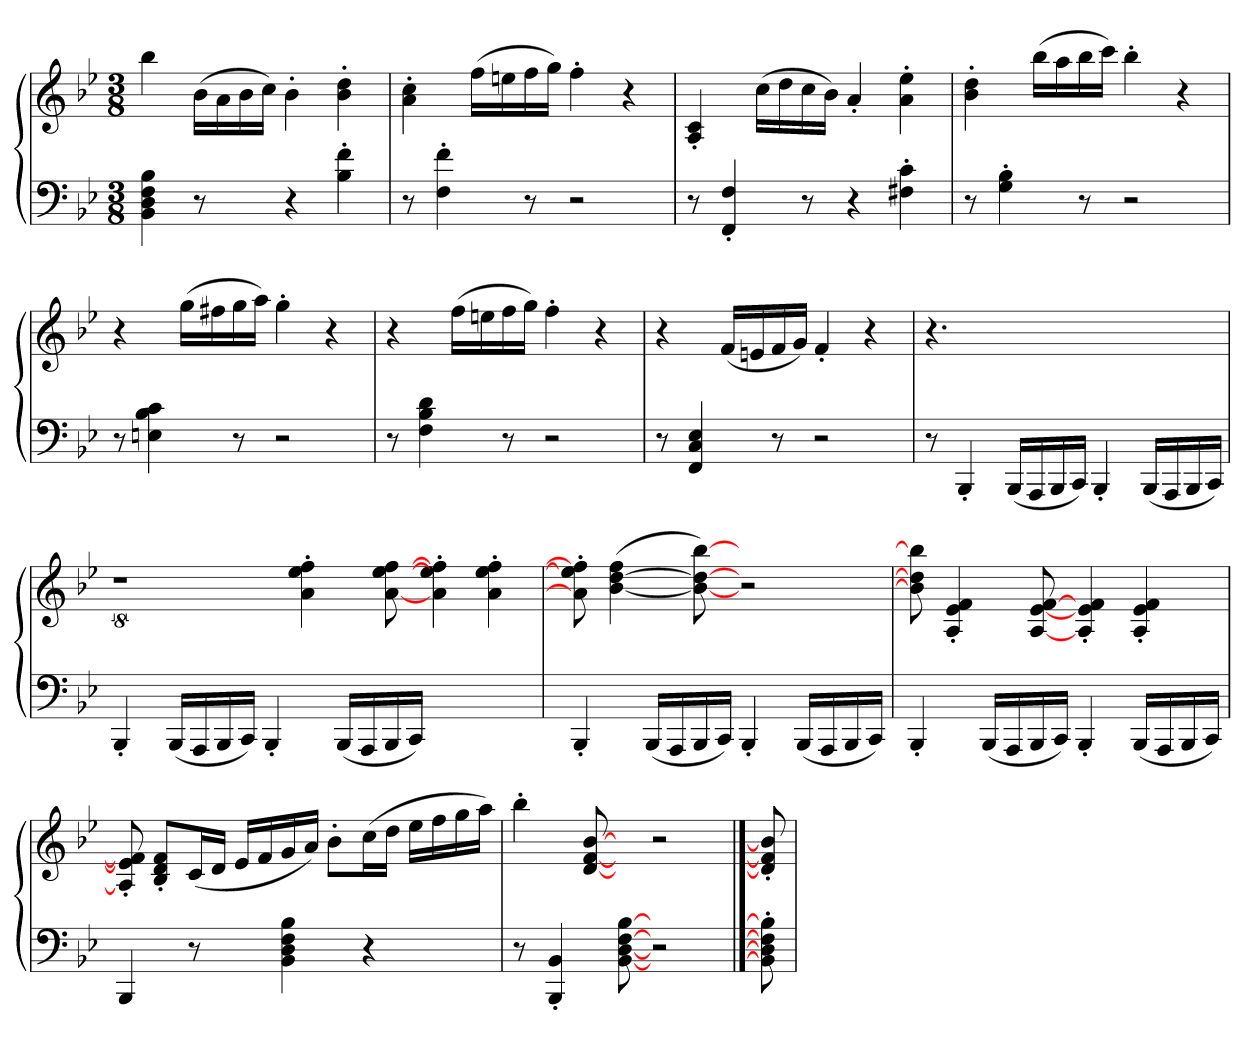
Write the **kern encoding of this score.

**kern	**kern
*part1	*part1
*staff2	*staff1
*clefF4	*clefG2
*k[b-e-]	*k[b-e-]
*M3/8	*M3/8
=	=
4BB- 4D 4F 4B-	4bb-
8r	(16b-LL
.	16a
8ryy	16b-
.	16ccJJ)
4r	4b-'
4B-' 4f'	4b-' 4dd'
=	=
8r	4a' 4cc'
4F' 4f'	.
.	(16ffLL
.	16een
8r	16ff
.	16ggJJ)
2r	4ff'
.	4r
=	=
8r	4A' 4c'
4FF' 4F'	.
.	(16ccLL
.	16dd
8r	16cc
.	16b-JJ)
4r	4a'
4F#X' 4c'	4a' 4ee-'
=	=
8r	4b-' 4dd'
4G' 4B-'	.
.	(16bb-LL
.	16aa
8r	16bb-
.	16cccJJ)
2r	4bb-'
.	4r
=	=
8r	4r
4En 4B- 4c	.
.	(16ggLL
.	16ff#X
8r	16gg
.	16aaJJ)
2r	4gg'
.	4r
=	=
8r	4r
4F 4B- 4d	.
.	(16ffLL
.	16een
8r	16ff
.	16ggJJ)
2r	4ff'
.	4r
=	=
8r	4r
4FF 4C 4E-	.
.	(16fLL
.	16en
8r	16f
.	16gJJ)
2r	4f'
.	4r
=	=
8r	4.r
4BBB-'	.
(16BBB-LL	2.ryy
16AAA	.
16BBB-	.
16CCJJ)	.
4BBB-'	.
(16BBB-LL	.
16AAA	.
16BBB-	.
16CCJJ)	.
=	=
4BBB-'	8%5r
(16BBB-LL	.
16AAA	.
16BBB-	.
16CCJJ)	.
4BBB-'	.
.	4a' 4ee-' 4ff'
(16BBB-LL	.
16AAA	.
16BBB-	[8a [8ee- [8ff
16CCJJ)	.
2ryy	4a' 4ee-' 4ff'
.	4a' 4ee-' 4ff'
=	=
4BBB-'	8a]' 8ee-]' 8ff]'
.	([4b- [4dd 4ff
(16BBB-LL	.
16AAA	.
16BBB-	8b-_ 8dd_ [8bb-)
16CCJJ)	.
4BBB-'	2r
(16BBB-LL	.
16AAA	.
16BBB-	.
16CCJJ)	.
=	=
4BBB-'	8b-] 8dd] 8bb-]
.	4A' 4e-' 4f'
(16BBB-LL	.
16AAA	.
16BBB-	[8A [8e- [8f
16CCJJ)	.
4BBB-'	4A' 4e-' 4f'
(16BBB-LL	4A' 4e-' 4f'
16AAA	.
16BBB-	.
16CCJJ)	.
=	=
4BBB-	8A]' 8e-]' 8f]'
.	8B-' 8d' 8f'L
8r	(16cL
.	16dJJ
8ryy	16e-LL
.	16f
4BB- 4D 4F 4B-	16g
.	16aJJ)
.	8b-'L
4r	(16ccL
.	16ddJJ
.	16ee-LL
.	16ff
8ryy	16gg
.	16aaJJ)
=	=
8r	4bb-'
4BBB-' 4BB-'	.
.	[8d [8f [8b-
[8BB- [8D [8F [8B-	8ryy
2r	2r
==1	==1
8BB-]' 8D]' 8F]' 8B-]'	8d]' 8f]' 8b-]'
=	=
*-	*-
